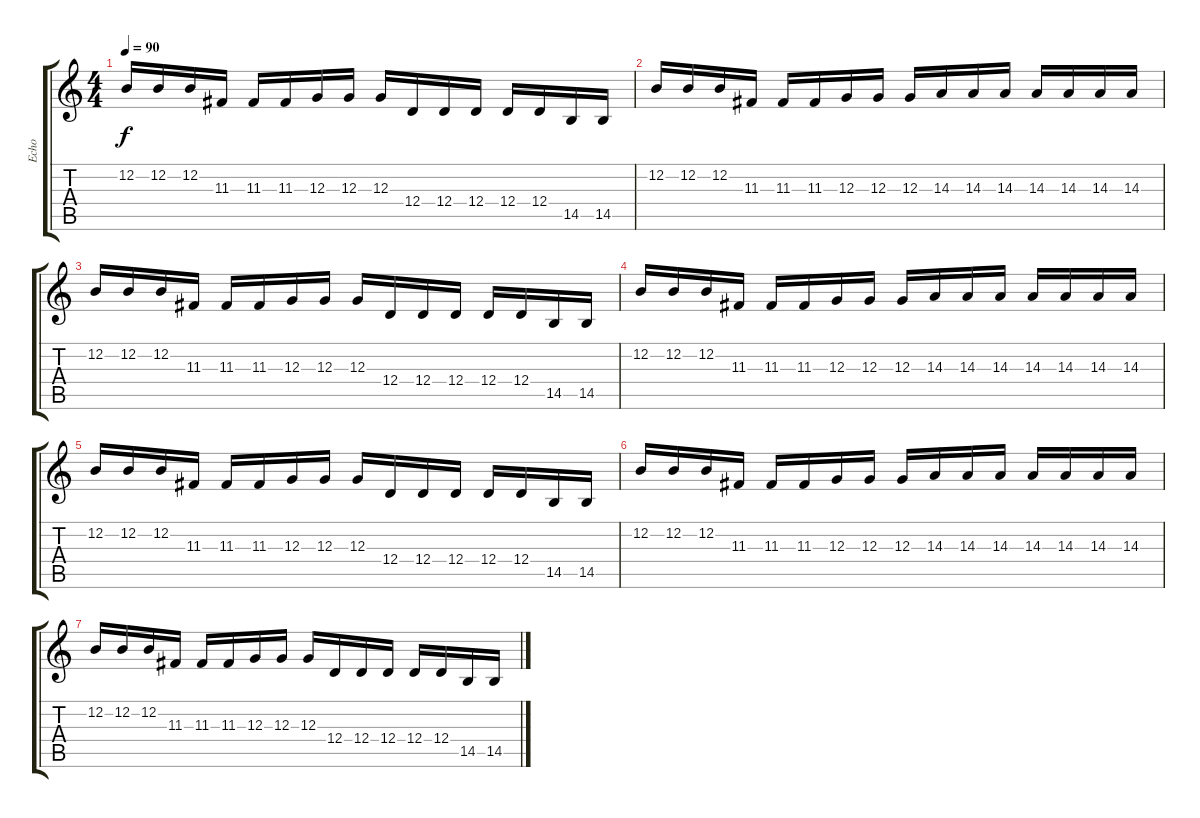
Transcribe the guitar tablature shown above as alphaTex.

\track ("Echo" "Echo") {instrument fx4atmosphere}
\staff {score tabs}
\tuning (E4 B3 G3 D3 A2 E2) {hide}
\ts (4 4)
\tempo 90
\clef g2
\ks c
12.2.16{dy f} 12.2.16 12.2.16 11.3.16 11.3.16 11.3.16 12.3.16 12.3.16 12.3.16 12.4.16 12.4.16 12.4.16 12.4.16 12.4.16 14.5.16 14.5.16 |
12.2.16 12.2.16 12.2.16 11.3.16 11.3.16 11.3.16 12.3.16 12.3.16 12.3.16 14.3.16 14.3.16 14.3.16 14.3.16 14.3.16 14.3.16 14.3.16 |
12.2.16 12.2.16 12.2.16 11.3.16 11.3.16 11.3.16 12.3.16 12.3.16 12.3.16 12.4.16 12.4.16 12.4.16 12.4.16 12.4.16 14.5.16 14.5.16 |
12.2.16 12.2.16 12.2.16 11.3.16 11.3.16 11.3.16 12.3.16 12.3.16 12.3.16 14.3.16 14.3.16 14.3.16 14.3.16 14.3.16 14.3.16 14.3.16 |
12.2.16 12.2.16 12.2.16 11.3.16 11.3.16 11.3.16 12.3.16 12.3.16 12.3.16 12.4.16 12.4.16 12.4.16 12.4.16 12.4.16 14.5.16 14.5.16 |
12.2.16 12.2.16 12.2.16 11.3.16 11.3.16 11.3.16 12.3.16 12.3.16 12.3.16 14.3.16 14.3.16 14.3.16 14.3.16 14.3.16 14.3.16 14.3.16 |
12.2.16 12.2.16 12.2.16 11.3.16 11.3.16 11.3.16 12.3.16 12.3.16 12.3.16 12.4.16 12.4.16 12.4.16 12.4.16 12.4.16 14.5.16 14.5.16
